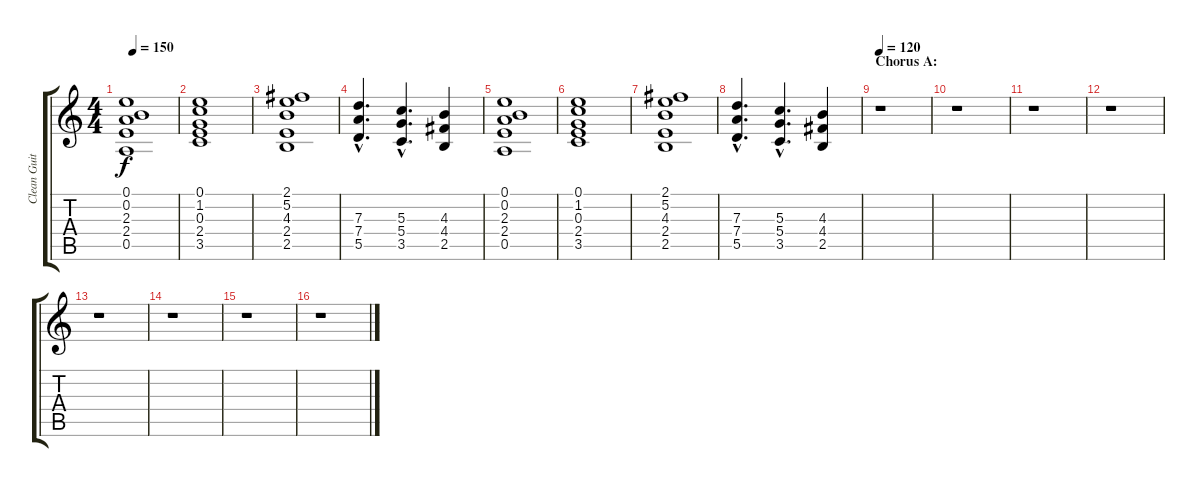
\track ("Clean Guitar 1" "Clean Guit") {instrument electricguitarclean}
\staff {score tabs}
\tuning (E4 B3 G3 D3 A2 E2) {hide}
\ts (4 4)
\tempo 150
\clef g2
\ks c
(0.1 0.2 2.3 2.4 0.5).1{dy f} |
(0.1 1.2 0.3 2.4 3.5).1 |
(2.1 5.2 4.3 2.4 2.5).1 |
(7.3{hac} 7.4{hac} 5.5{hac}).4{d} (5.3{hac} 5.4{hac} 3.5{hac}).4{d} (4.3 4.4 2.5).4 |
(0.1 0.2 2.3 2.4 0.5).1 |
(0.1 1.2 0.3 2.4 3.5).1 |
(2.1 5.2 4.3 2.4 2.5).1 |
(7.3{hac} 7.4{hac} 5.5{hac}).4{d} (5.3{hac} 5.4{hac} 3.5{hac}).4{d} (4.3 4.4 2.5).4 |
\section ("" "Chorus A:")
\tempo 120
r.1 |
r.1 |
r.1 |
r.1 |
r.1 |
r.1 |
r.1 |
r.1
